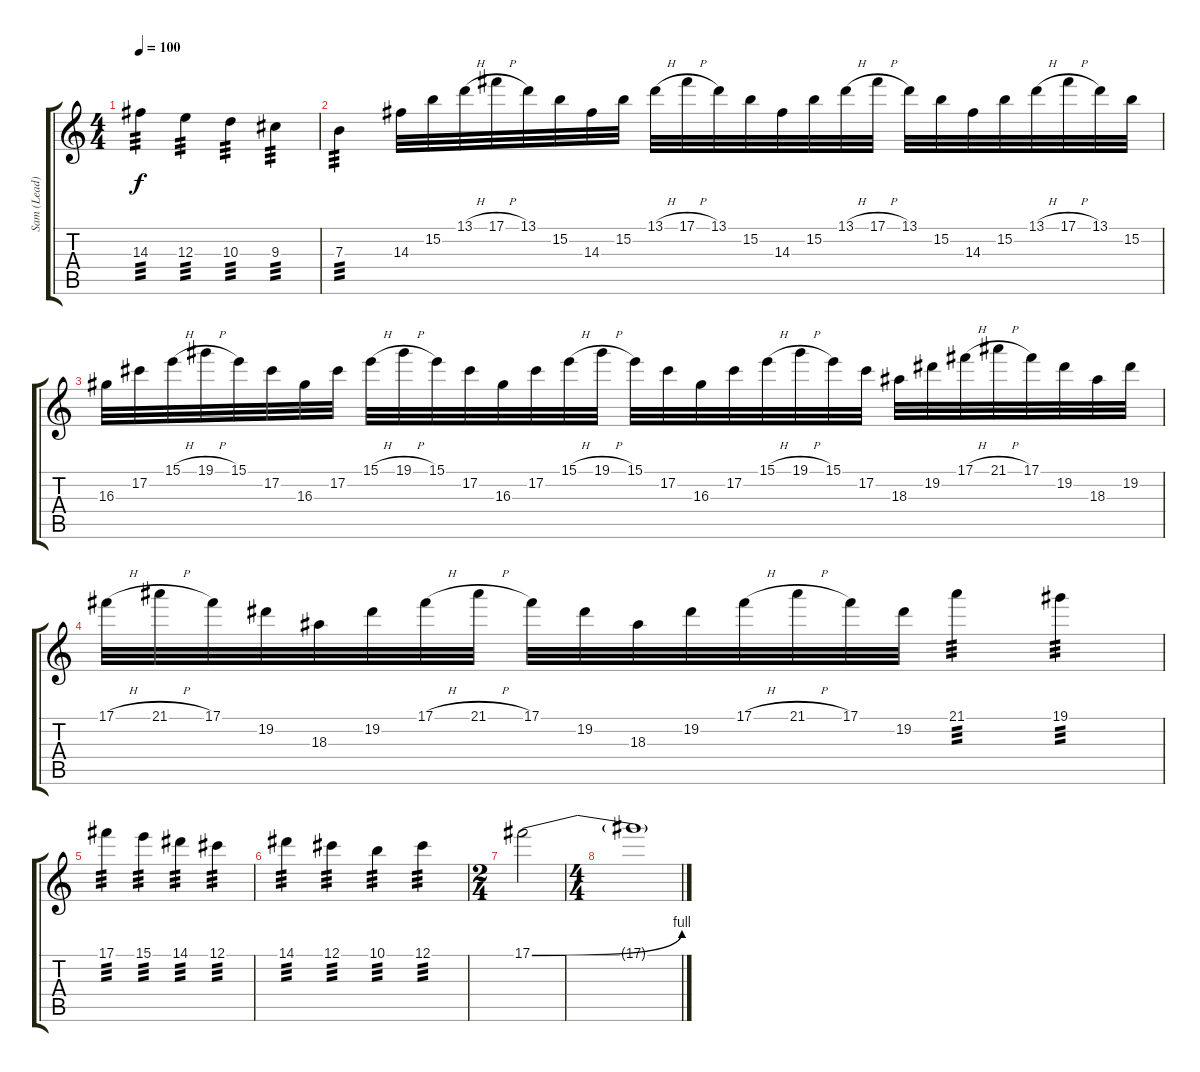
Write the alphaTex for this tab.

\track ("Sam (Lead)" "Sam (Lead)") {instrument overdrivenguitar}
\staff {score tabs}
\tuning (Db4 Ab3 E3 B2 Gb2 B1) {hide}
\ts (4 4)
\tempo 100
\clef g2
\ks c
14.3.4{tp 3 dy f} 12.3.4{tp 3} 10.3.4{tp 3} 9.3.4{tp 3} |
7.3.4{tp 3} 14.3.32 15.2.32 13.1{h}.32 17.1{h}.32 13.1.32 15.2.32 14.3.32 15.2.32 13.1{h}.32 17.1{h}.32 13.1.32 15.2.32 14.3.32 15.2.32 13.1{h}.32 17.1{h}.32 13.1.32 15.2.32 14.3.32 15.2.32 13.1{h}.32 17.1{h}.32 13.1.32 15.2.32 |
16.3.32 17.2.32 15.1{h}.32 19.1{h}.32 15.1.32 17.2.32 16.3.32 17.2.32 15.1{h}.32 19.1{h}.32 15.1.32 17.2.32 16.3.32 17.2.32 15.1{h}.32 19.1{h}.32 15.1.32 17.2.32 16.3.32 17.2.32 15.1{h}.32 19.1{h}.32 15.1.32 17.2.32 18.3.32 19.2.32 17.1{h}.32 21.1{h}.32 17.1.32 19.2.32 18.3.32 19.2.32 |
17.1{h}.32 21.1{h}.32 17.1.32 19.2.32 18.3.32 19.2.32 17.1{h}.32 21.1{h}.32 17.1.32 19.2.32 18.3.32 19.2.32 17.1{h}.32 21.1{h}.32 17.1.32 19.2.32 21.1.4{tp 3} 19.1.4{tp 3} |
17.1.4{tp 3} 15.1.4{tp 3} 14.1.4{tp 3} 12.1.4{tp 3} |
14.1.4{tp 3} 12.1.4{tp 3} 10.1.4{tp 3} 12.1.4{tp 3} |
\ts (2 4)
17.1{be (bend 0 0 60 4)}.2 |
\ts (4 4)
17.1{t}.1
